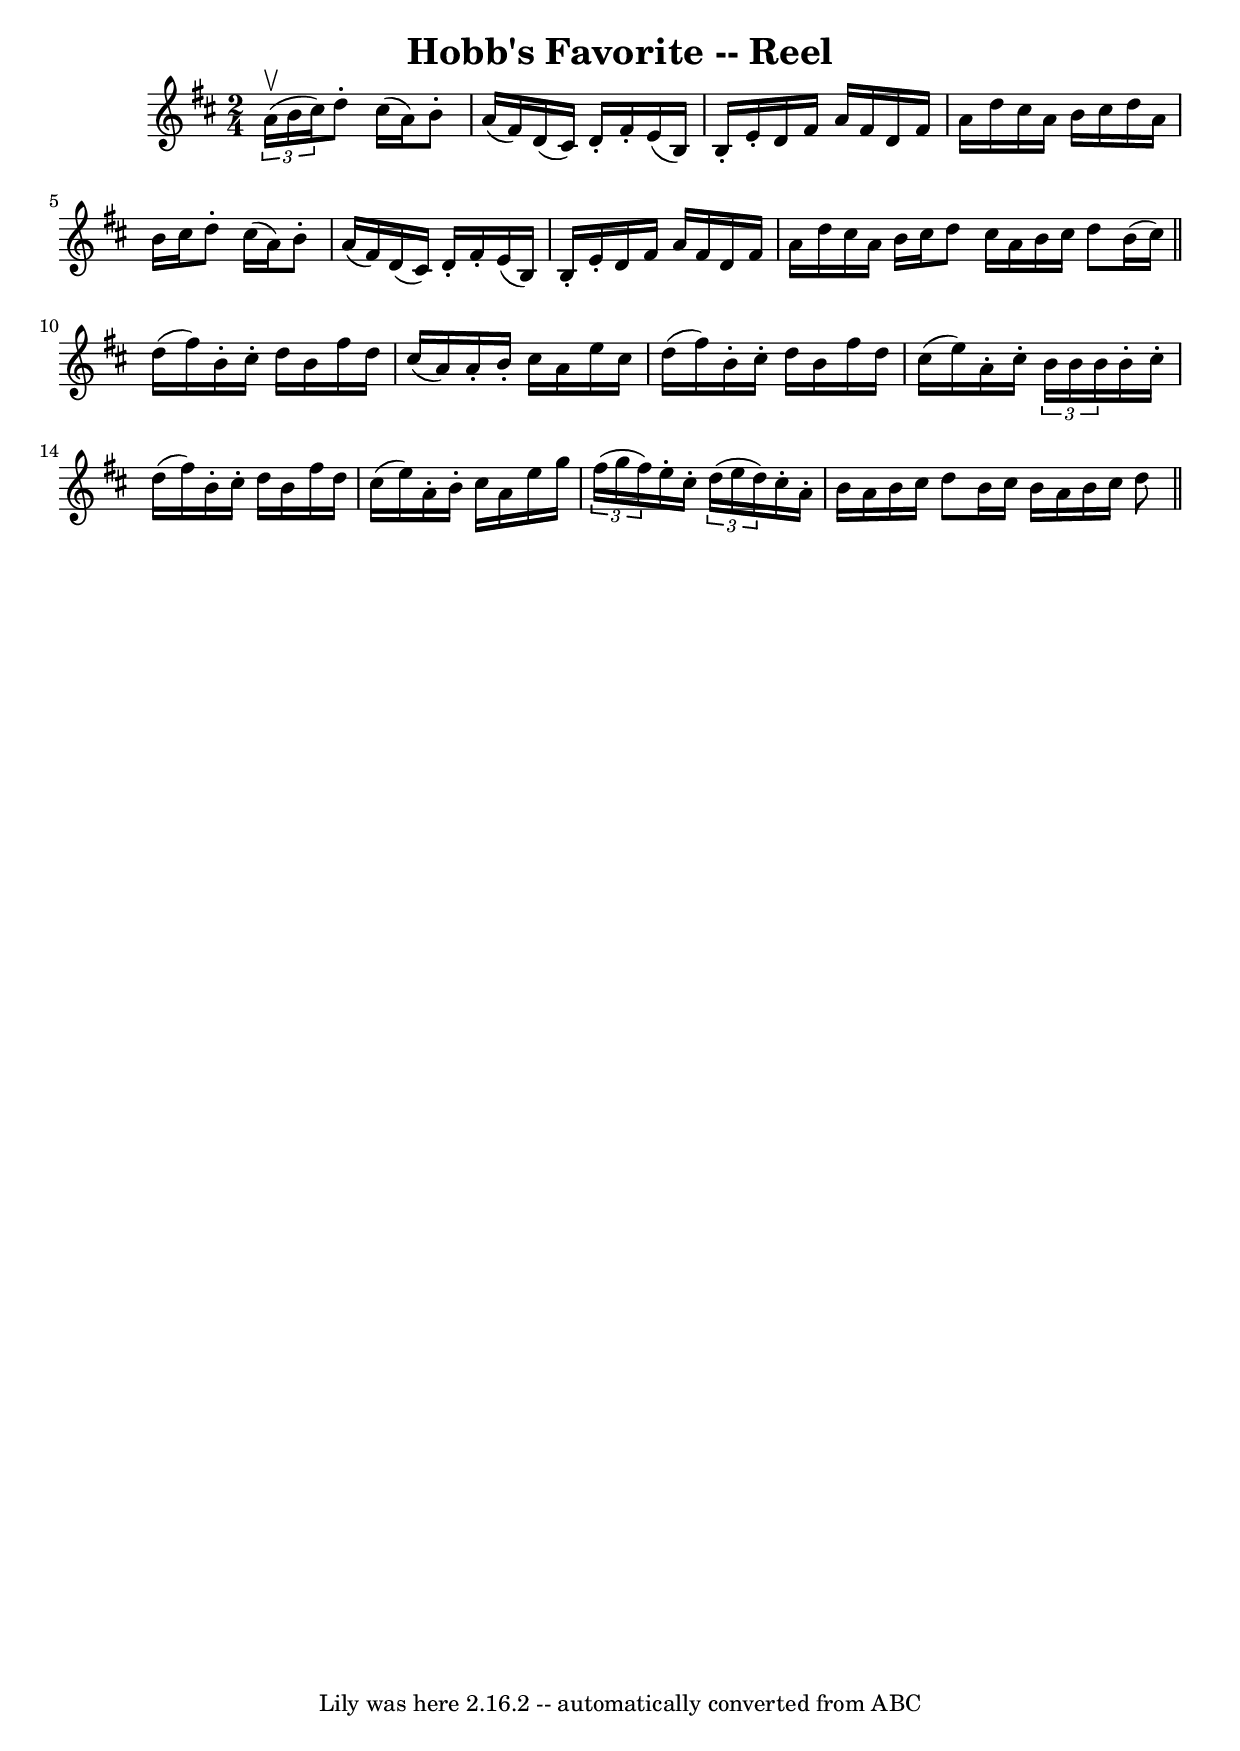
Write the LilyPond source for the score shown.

\version "2.16.2"
\include "Mammoth.ily"
\header {
  %% book = "Ryan's Mammoth Collection"
  crossRefNumber = "1"
  footnotes = ""
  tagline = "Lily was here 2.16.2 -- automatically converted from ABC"
  title = "Hobb's Favorite -- Reel"

}
voicedefault =  {


  \time 2/4 
  \key d \major
  \times 2/3 { a'16^\upbow(b'16 cis''16) 
	     } 
  |
  d''8 -. cis''16 (a'16) b'8 -. a'16 (fis'16) 
  |
  d'16 (cis'16) d'16 -. fis'16 -. e'16 (b16) b16 
  -. e'16 -. |
  d'16 fis'16 a'16 fis'16 d'16 fis'16    
  a'16 d''16  |
  cis''16 a'16 b'16 cis''16 d''16 a'16   
  b'16 cis''16  |
  d''8 -. cis''16 (a'16) b'8 -. a'16 (
  fis'16) |
  d'16 (cis'16) d'16 -. fis'16 -. e'16 (
  b16) b16 -. e'16 -. |
  d'16 fis'16 a'16 fis'16 d'16  
  fis'16 a'16 d''16  |
  cis''16 a'16 b'16 cis''16    
  d''8  \bar ":|" cis''16 a'16 b'16 cis''16 d''8 b'16 (
  cis''16) \bar "||" d''16 (fis''16) b'16 -. cis''16 -. d''16  
  b'16 fis''16 d''16  |
  cis''16 (a'16) a'16 -. b'16 -. 
  cis''16 a'16 e''16 cis''16  |
  d''16 (fis''16) b'16 
  -. cis''16 -. d''16 b'16 fis''16 d''16  |
  cis''16 (
  e''16) a'16 -. cis''16 -.   \times 2/3 { b'16 b'16 b'16  
					 }   
  b'16 -. cis''16 -. |
  d''16 (fis''16) b'16 -. cis''16 -.  
  d''16 b'16 fis''16 d''16  |
  cis''16 (e''16) a'16 -.  
  b'16 -. cis''16 a'16 e''16 g''16  |
  \times 2/3 { fis''16 
	       (g''16 fis''16) 
	     } e''16 -. cis''16 -.   \times 2/3 { d''16 (
						  e''16 d''16) 
						} cis''16 -. a'16 -. |
  b'16 a'16 b'16    
  cis''16 d''8 b'16 cis''16  \bar ":|" b'16 a'16 b'16 cis''16 
  d''8  \bar "||"   

}

\score{
  <<

    \context Staff="default"
    {
      \voicedefault 
      
    }

  >>
  \layout {
    
  }
  \midi {
  }

}
